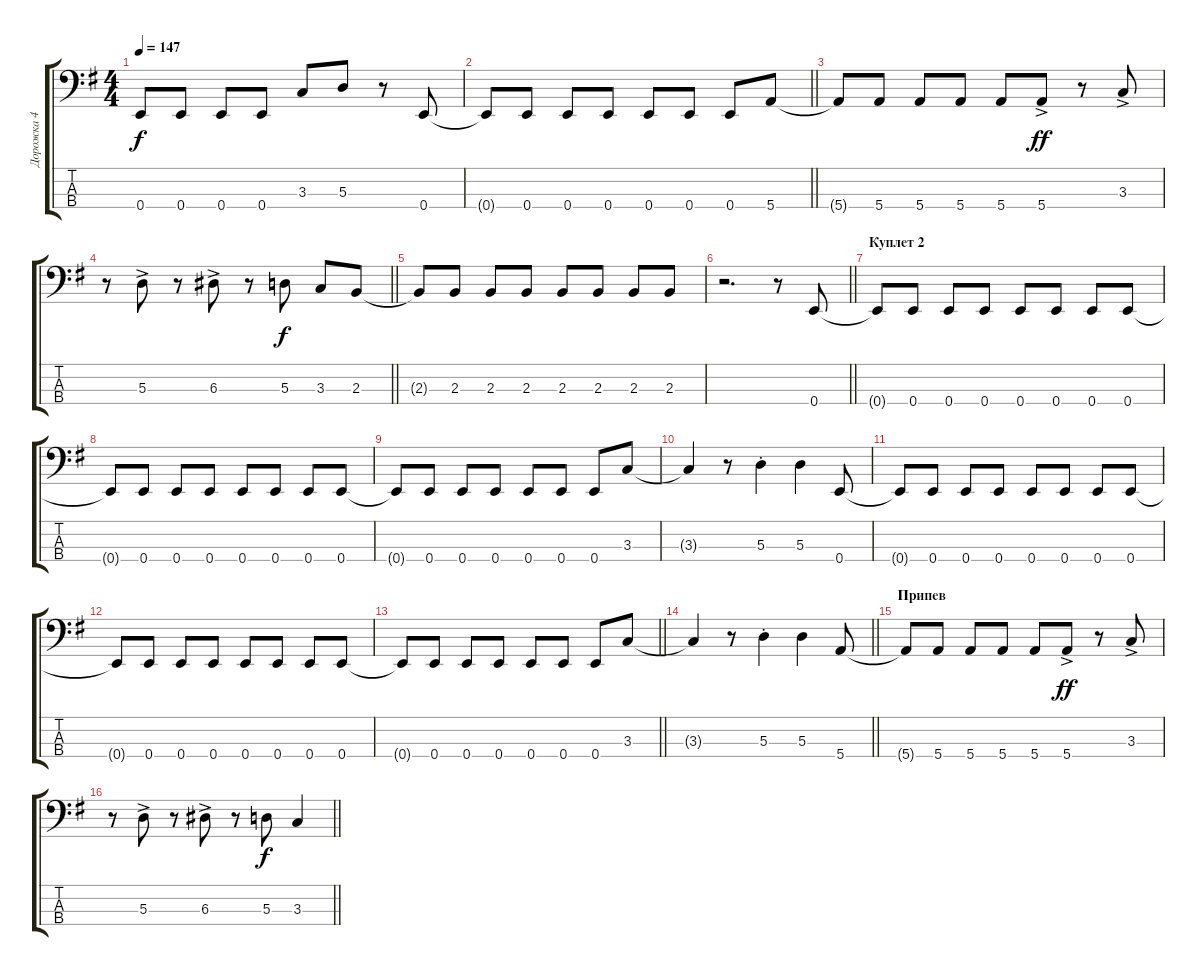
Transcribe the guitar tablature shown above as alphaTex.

\track ("Дорожка 4" "Дорожка 4") {instrument electricbassfinger}
\staff {score tabs}
\tuning (G2 D2 A1 E1) {hide}
\ts (4 4)
\tempo 147
\clef f4
\ks eminor
0.4.8{dy f} 0.4.8 0.4.8 0.4.8 3.3.8 5.3.8 r.8 0.4.8 |
\barLineRight lightlight
0.4{t}.8 0.4.8 0.4.8 0.4.8 0.4.8 0.4.8 0.4.8 5.4.8 |
5.4{t}.8 5.4.8 5.4.8 5.4.8 5.4.8 5.4{ac}.8{dy ff} r.8 3.3{ac}.8 |
\barLineRight lightlight
r.8 5.3{ac}.8 r.8 6.3{ac}.8 r.8 5.3.8{dy f} 3.3.8 2.3.8 |
2.3{t}.8 2.3.8 2.3.8 2.3.8 2.3.8 2.3.8 2.3.8 2.3.8 |
\barLineRight lightlight
r.2{d} r.8 0.4.8 |
\section ("" "Куплет 2")
0.4{t}.8 0.4.8 0.4.8 0.4.8 0.4.8 0.4.8 0.4.8 0.4.8 |
0.4{t}.8 0.4.8 0.4.8 0.4.8 0.4.8 0.4.8 0.4.8 0.4.8 |
0.4{t}.8 0.4.8 0.4.8 0.4.8 0.4.8 0.4.8 0.4.8 3.3.8 |
3.3{t}.4 r.8 5.3{st}.4 5.3.4 0.4.8 |
0.4{t}.8 0.4.8 0.4.8 0.4.8 0.4.8 0.4.8 0.4.8 0.4.8 |
0.4{t}.8 0.4.8 0.4.8 0.4.8 0.4.8 0.4.8 0.4.8 0.4.8 |
\barLineRight lightlight
0.4{t}.8 0.4.8 0.4.8 0.4.8 0.4.8 0.4.8 0.4.8 3.3.8 |
\barLineRight lightlight
3.3{t}.4 r.8 5.3{st}.4 5.3.4 5.4.8 |
\section ("" "Припев")
5.4{t}.8 5.4.8 5.4.8 5.4.8 5.4.8 5.4{ac}.8{dy ff} r.8 3.3{ac}.8 |
\barLineRight lightlight
r.8 5.3{ac}.8 r.8 6.3{ac}.8 r.8 5.3.8{dy f} 3.3.4
